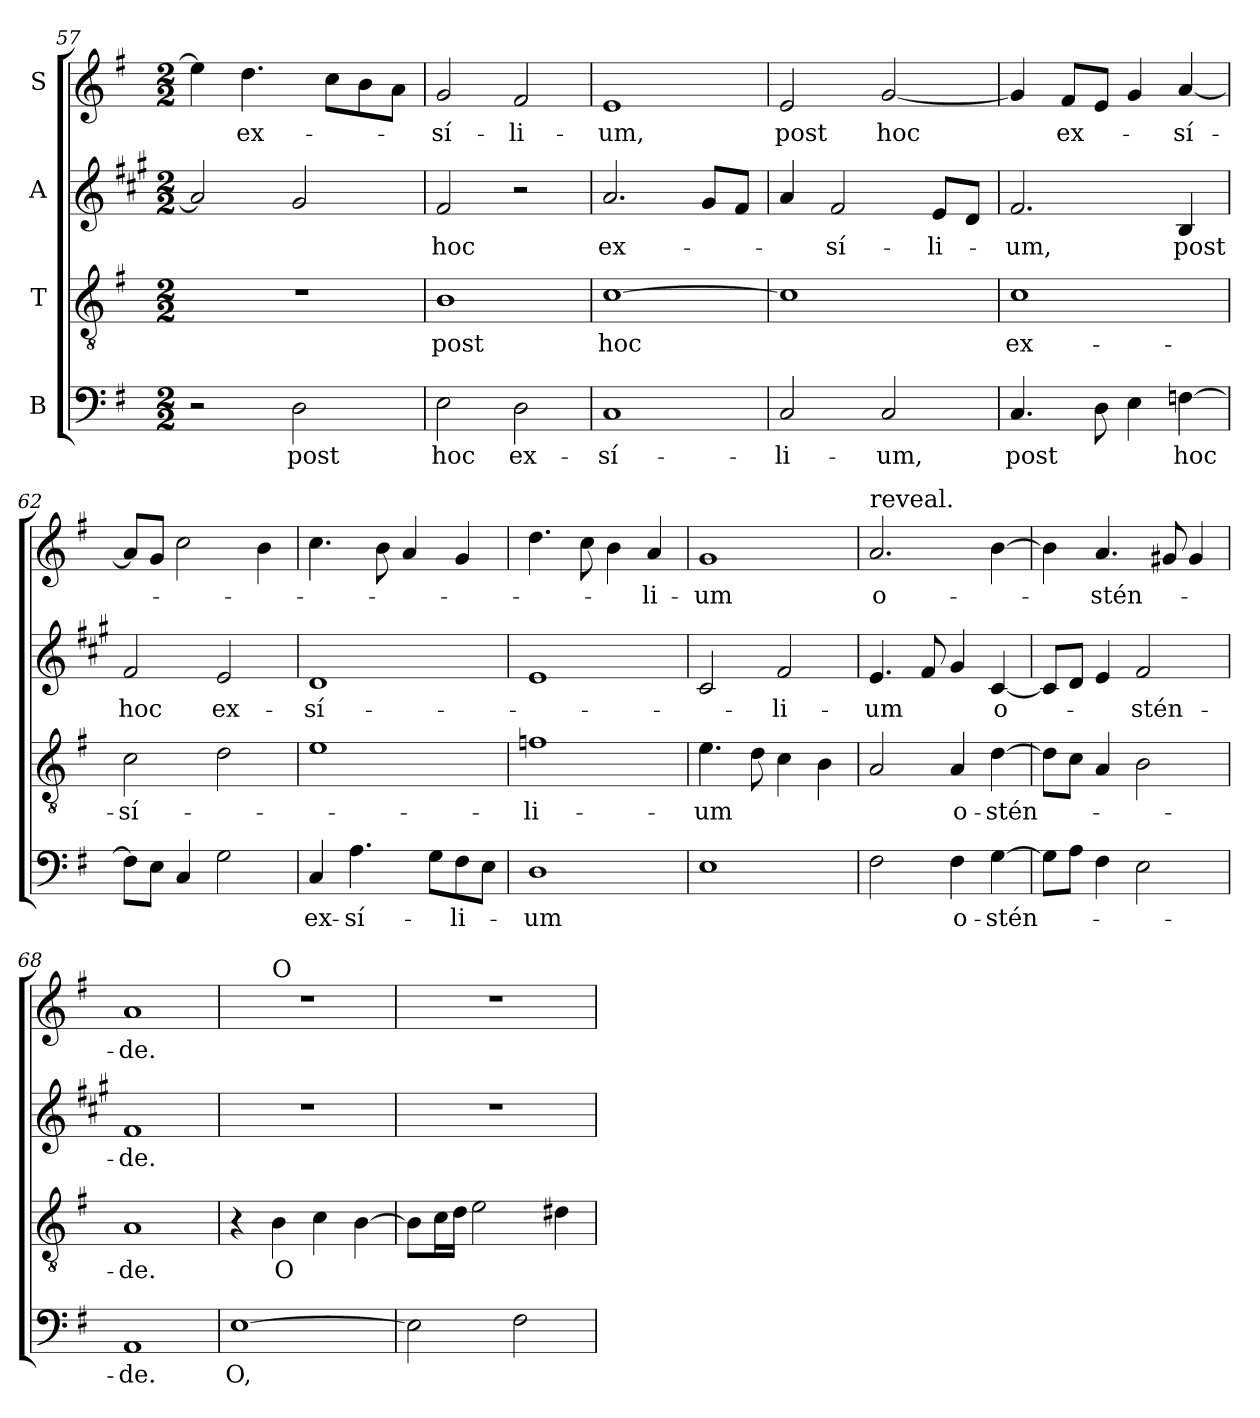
**kern	**text	**kern	**text	**kern	**text	**kern	**text
*part4	*part4	*part3	*part3	*part2	*part2	*part1	*part1
*staff4	*staff4	*staff3	*staff3	*staff2	*staff2	*staff1	*staff1
*I"B	*	*I"T	*	*I"A	*	*I"S	*
*clefF4	*	*clefGv2	*	*clefG2	*	*clefG2	*
*	*	*	*	*ITrd1c2	*	*	*
*k[f#]	*	*k[f#]	*	*k[f#]	*	*k[f#]	*
*G:	*	*G:	*	*G:	*	*G:	*
*M2/2	*	*M2/2	*	*M2/2	*	*M2/2	*
=57	=57	=57	=57	=57	=57	=57	=57
2r	.	1r	.	2g/]	.	4ee\]	.
!	!	!	!	!	!	!	!LO:LY:b
.	.	.	.	.	.	4.dd\	ex-
!	!LO:LY:b	!	!	!	!	!	!
2D\	post	.	.	2f#/	.	.	.
.	.	.	.	.	.	8cc\L	.
.	.	.	.	.	.	8b\	.
.	.	.	.	.	.	8a\J	.
=58	=58	=58	=58	=58	=58	=58	=58
!	!LO:LY:b	!	!LO:LY:b	!	!LO:LY:b	!	!LO:LY:b
2E\	hoc	1B	post	2e/	hoc	2g/	-sí-
!	!LO:LY:b	!	!	!	!	!	!LO:LY:b
2D\	ex-	.	.	2r	.	2f#/	-li-
!!LO:LB:g=z
=59	=59	=59	=59	=59	=59	=59	=59
!	!LO:LY:b	!	!LO:LY:b	!	!LO:LY:b	!	!LO:LY:b
1C	-sí-	[1c	hoc	2.g/	ex-	1e	-um,
.	.	.	.	8f#/L	.	.	.
.	.	.	.	8e/J	.	.	.
=60	=60	=60	=60	=60	=60	=60	=60
!	!LO:LY:b	!	!	!	!	!	!LO:LY:b
2C/	-li-	1c]	.	4g/	.	2e/	post
!	!	!	!	!	!LO:LY:b	!	!
.	.	.	.	2e/	-sí-	.	.
!	!LO:LY:b	!	!	!	!	!	!LO:LY:b
2C/	-um,	.	.	.	.	[2g/	hoc
!	!	!	!	!	!LO:LY:b	!	!
.	.	.	.	8d/L	-li-	.	.
.	.	.	.	8c/J	.	.	.
=61	=61	=61	=61	=61	=61	=61	=61
!	!LO:LY:b	!	!LO:LY:b	!	!LO:LY:b	!	!
4.C/	post	1c	ex-	2.e/	-um,	4g/]	.
!	!	!	!	!	!	!	!LO:LY:b
.	.	.	.	.	.	8f#/L	ex-
8D\	.	.	.	.	.	8e/J	.
4E\	.	.	.	.	.	4g/	.
!	!LO:LY:b	!	!	!	!LO:LY:b	!	!LO:LY:b
[4Fn\	hoc	.	.	4A/	post	[4a/	-sí-
=62	=62	=62	=62	=62	=62	=62	=62
!	!	!	!LO:LY:b	!	!LO:LY:b	!	!
8F\L]	.	2c\	-sí-	2e/	hoc	8a/L]	.
8E\J	.	.	.	.	.	8g/J	.
4C/	.	.	.	.	.	2cc\	.
!	!	!	!	!	!LO:LY:b	!	!
2G\	.	2d\	.	2d/	ex-	.	.
.	.	.	.	.	.	4b\	.
=63	=63	=63	=63	=63	=63	=63	=63
!	!LO:LY:b	!	!	!	!LO:LY:b	!	!
4C/	ex-	1e	.	1c	-sí-	4.cc\	.
!	!LO:LY:b	!	!	!	!	!	!
4.A\	-sí-	.	.	.	.	.	.
.	.	.	.	.	.	8b\	.
.	.	.	.	.	.	4a/	.
8G\L	.	.	.	.	.	.	.
!	!LO:LY:b	!	!	!	!	!	!
8F#\	-li-	.	.	.	.	4g/	.
8E\J	.	.	.	.	.	.	.
=64	=64	=64	=64	=64	=64	=64	=64
!	!LO:LY:b	!	!LO:LY:b	!	!	!	!
1D	-um	1f	-li-	1d	.	4.dd\	.
.	.	.	.	.	.	8cc\	.
.	.	.	.	.	.	4b\	.
!	!	!	!	!	!	!	!LO:LY:b
.	.	.	.	.	.	4a/	-li-
!!LO:PB:g=z
=65	=65	=65	=65	=65	=65	=65	=65
!	!	!	!LO:LY:b	!	!	!	!LO:LY:b
1E	.	4.e\	-um	2B/	.	1g	-um
.	.	8d\	.	.	.	.	.
!	!	!	!	!	!LO:LY:b	!	!
.	.	4c\	.	2e/	-li-	.	.
.	.	4B\	.	.	.	.	.
=66	=66	=66	=66	=66	=66	=66	=66
!	!	!	!	!	!	!LO:TX:a:t=reveal.	!
!	!	!	!	!	!LO:LY:b	!	!LO:LY:b
2F#\	.	2A/	.	4.d/	-um	2.a/	o-
.	.	.	.	8e/	.	.	.
!	!LO:LY:b	!	!LO:LY:b	!	!	!	!
4F#\	o-	4A/	o-	4f#/	.	.	.
!	!LO:LY:b	!	!LO:LY:b	!	!LO:LY:b	!	!
[4G\	-stén-	[4d\	-stén-	[4B/	o-	[4b\	.
=67	=67	=67	=67	=67	=67	=67	=67
8G\L]	.	8d\L]	.	8B/L]	.	4b\]	.
8A\J	.	8c\J	.	8c/J	.	.	.
!	!	!	!	!	!	!	!LO:LY:b
4F#\	.	4A/	.	4d/	.	4.a/	-stén-
!	!	!	!	!	!LO:LY:b	!	!
2E\	.	2B\	.	2e/	-stén-	.	.
.	.	.	.	.	.	8g#/	.
.	.	.	.	.	.	4g#/	.
=68	=68	=68	=68	=68	=68	=68	=68
!	!LO:LY:b	!	!LO:LY:b	!	!LO:LY:b	!	!LO:LY:b
1AA	-de.	1A	-de.	1e	-de.	1a	-de.
=69	=69	=69	=69	=69	=69	=69	=69
!	!LO:LY:b	!	!	!	!	!	!
*	*	*	*	*	*	*^	*
[1E	O,	4r	.	1r	.	1r	4ryy	.
!	!	!	!	!	!	!	!LO:TX:a:t=O	!
!	!	!	!LO:LY:b	!	!	!	!	!
.	.	4B\	O	.	.	.	2.ryy	.
.	.	4c\	.	.	.	.	.	.
.	.	[4B\	.	.	.	.	.	.
=70	=70	=70	=70	=70	=70	=70	=70	=70
!	!	!	!	!	!	!LO:TX:a:t=compassionate,	!	!
*	*	*	*	*	*	*v	*v	*
2E\]	.	8B\L]	.	1r	.	1r	.
.	.	16c\L	.	.	.	.	.
.	.	16d\JJ	.	.	.	.	.
.	.	2e\	.	.	.	.	.
2F#\	.	.	.	.	.	.	.
.	.	4d#\	.	.	.	.	.
=	=	=	=	=	=	=	=
*-	*-	*-	*-	*-	*-	*-	*-
